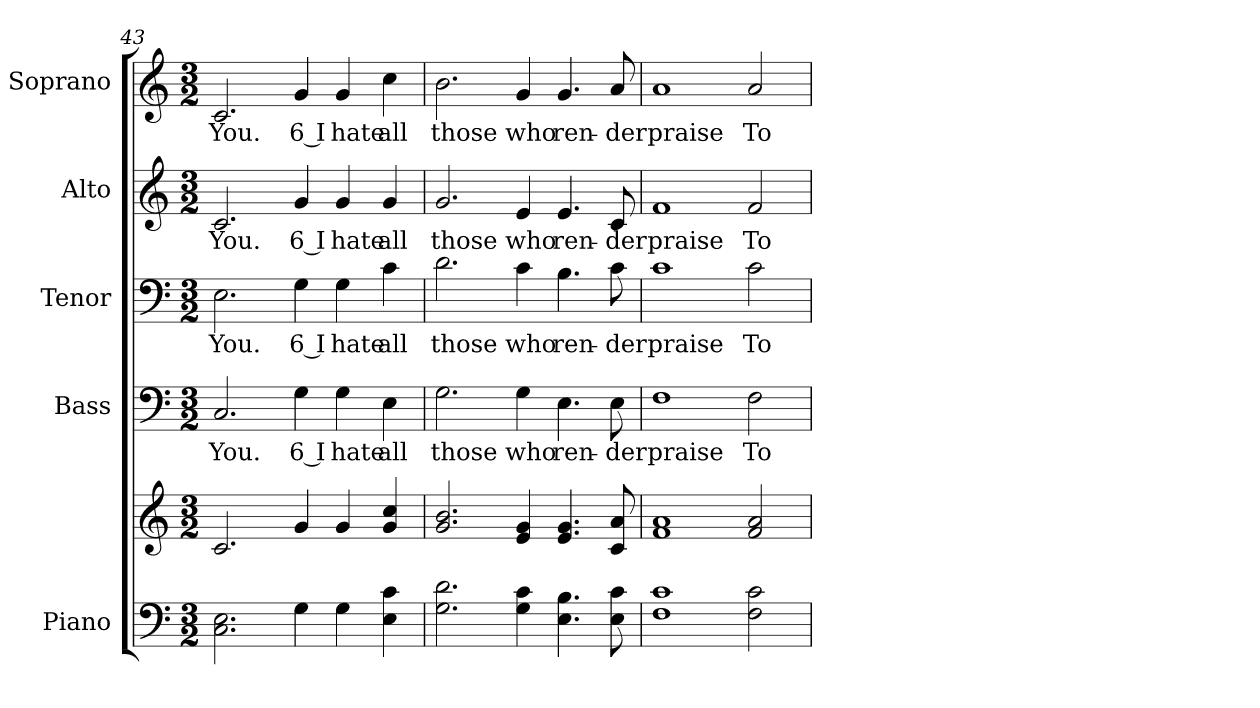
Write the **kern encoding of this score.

**kern	**kern	**kern	**text	**kern	**text	**kern	**text	**kern	**text
*part5	*part5	*part4	*part4	*part3	*part3	*part2	*part2	*part1	*part1
*staff6	*staff5	*staff4	*staff4	*staff3	*staff3	*staff2	*staff2	*staff1	*staff1
*I"Piano	*	*I"Bass	*	*I"Tenor	*	*I"Alto	*	*I"Soprano	*
*I'Pno.	*	*I'B.	*	*I'T.	*	*I'A.	*	*I'S.	*
*clefF4	*clefG2	*clefF4	*	*clefF4	*	*clefG2	*	*clefG2	*
*k[]	*k[]	*k[]	*	*k[]	*	*k[]	*	*k[]	*
*C:	*C:	*C:	*	*C:	*	*C:	*	*C:	*
*M3/2	*M3/2	*M3/2	*	*M3/2	*	*M3/2	*	*M3/2	*
=43	=43	=43	=43	=43	=43	=43	=43	=43	=43
!	!	!	!LO:LY:b:color=#000000	!	!	!	!	!	!
!	!	!	!	!	!LO:LY:b:color=#000000	!	!	!	!
!	!	!	!	!	!	!	!LO:LY:b:color=#000000	!	!
!	!	!	!	!	!	!	!	!	!LO:LY:b:color=#000000
2.Ci\ 2.Ei	2.ci/	2.Ci/	You.	2.Ei\	You.	2.ci/	You.	2.ci/	You.
!	!	!	!LO:LY:b:color=#000000	!	!	!	!	!	!
!	!	!	!	!	!LO:LY:b:color=#000000	!	!	!	!
!	!	!	!	!	!	!	!LO:LY:b:color=#000000	!	!
!	!	!	!	!	!	!	!	!	!LO:LY:b:color=#000000
4Gi\	4gi/	4Gi\	6 I	4Gi\	6 I	4gi/	6 I	4gi/	6 I
!	!	!	!LO:LY:b:color=#000000	!	!	!	!	!	!
!	!	!	!	!	!LO:LY:b:color=#000000	!	!	!	!
!	!	!	!	!	!	!	!LO:LY:b:color=#000000	!	!
!	!	!	!	!	!	!	!	!	!LO:LY:b:color=#000000
4Gi\	4gi/	4Gi\	hate	4Gi\	hate	4gi/	hate	4gi/	hate
!	!	!	!LO:LY:b:color=#000000	!	!	!	!	!	!
!	!	!	!	!	!LO:LY:b:color=#000000	!	!	!	!
!	!	!	!	!	!	!	!LO:LY:b:color=#000000	!	!
!	!	!	!	!	!	!	!	!	!LO:LY:b:color=#000000
4Ei\ 4ci	4gi/ 4cci	4Ei\	all	4ci\	all	4gi/	all	4cci\	all
=44	=44	=44	=44	=44	=44	=44	=44	=44	=44
!	!	!	!LO:LY:b:color=#000000	!	!	!	!	!	!
!	!	!	!	!	!LO:LY:b:color=#000000	!	!	!	!
!	!	!	!	!	!	!	!LO:LY:b:color=#000000	!	!
!	!	!	!	!	!	!	!	!	!LO:LY:b:color=#000000
2.Gi\ 2.di	2.gi/ 2.bi	2.Gi\	those	2.di\	those	2.gi/	those	2.bi\	those
!	!	!	!LO:LY:b:color=#000000	!	!	!	!	!	!
!	!	!	!	!	!LO:LY:b:color=#000000	!	!	!	!
!	!	!	!	!	!	!	!LO:LY:b:color=#000000	!	!
!	!	!	!	!	!	!	!	!	!LO:LY:b:color=#000000
4Gi\ 4ci	4ei/ 4gi	4Gi\	who	4ci\	who	4ei/	who	4gi/	who
!	!	!	!LO:LY:b:color=#000000	!	!	!	!	!	!
!	!	!	!	!	!LO:LY:b:color=#000000	!	!	!	!
!	!	!	!	!	!	!	!LO:LY:b:color=#000000	!	!
!	!	!	!	!	!	!	!	!	!LO:LY:b:color=#000000
4.Ei\ 4.Bi	4.ei/ 4.gi	4.Ei\	ren-	4.Bi\	ren-	4.ei/	ren-	4.gi/	ren-
!	!	!	!LO:LY:b:color=#000000	!	!	!	!	!	!
!	!	!	!	!	!LO:LY:b:color=#000000	!	!	!	!
!	!	!	!	!	!	!	!LO:LY:b:color=#000000	!	!
!	!	!	!	!	!	!	!	!	!LO:LY:b:color=#000000
8Ei\ 8ci	8ci/ 8ai	8Ei\	-der	8ci\	-der	8ci/	-der	8ai/	-der
!!LO:PB:g=z
=45	=45	=45	=45	=45	=45	=45	=45	=45	=45
!	!	!	!LO:LY:b:color=#000000	!	!	!	!	!	!
!	!	!	!	!	!LO:LY:b:color=#000000	!	!	!	!
!	!	!	!	!	!	!	!LO:LY:b:color=#000000	!	!
!	!	!	!	!	!	!	!	!	!LO:LY:b:color=#000000
1Fi 1ci	1fi 1ai	1Fi	praise	1ci	praise	1fi	praise	1ai	praise
!	!	!	!LO:LY:b:color=#000000	!	!	!	!	!	!
!	!	!	!	!	!LO:LY:b:color=#000000	!	!	!	!
!	!	!	!	!	!	!	!LO:LY:b:color=#000000	!	!
!	!	!	!	!	!	!	!	!	!LO:LY:b:color=#000000
2Fi\ 2ci	2fi/ 2ai	2Fi\	To	2ci\	To	2fi/	To	2ai/	To
=	=	=	=	=	=	=	=	=	=
*-	*-	*-	*-	*-	*-	*-	*-	*-	*-
